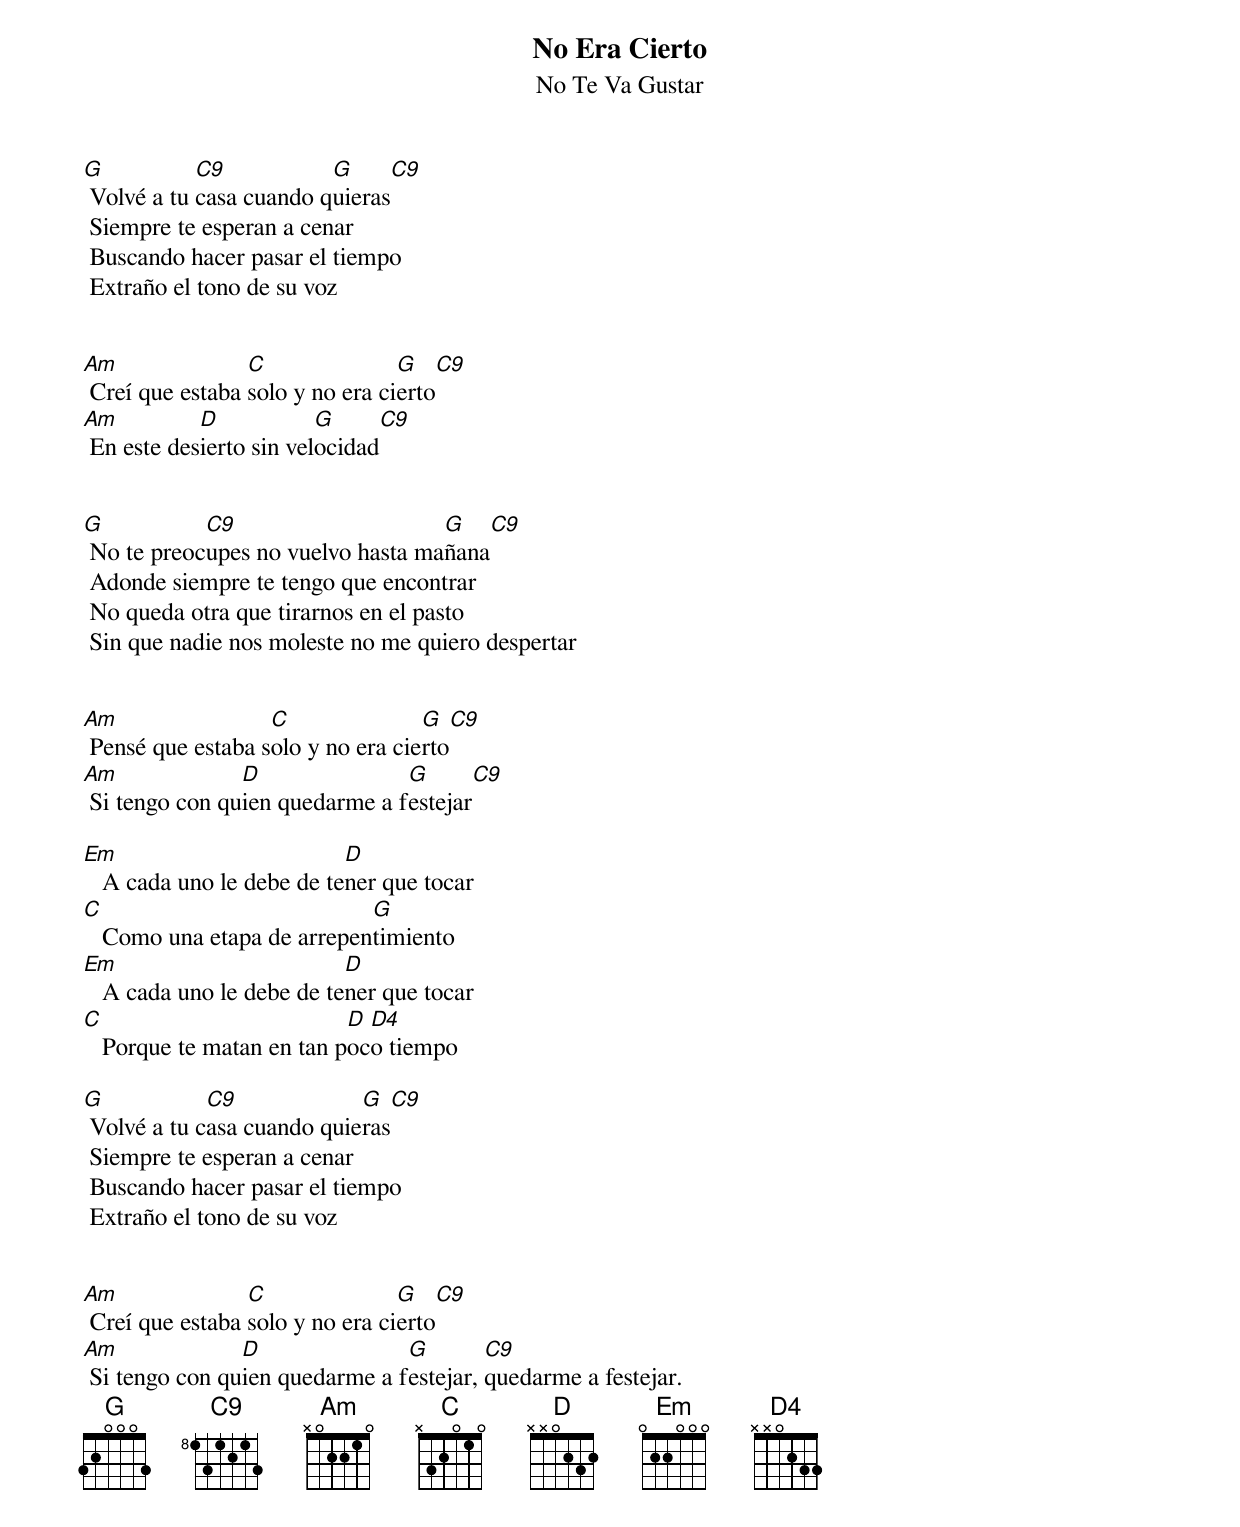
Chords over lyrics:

No Era Cierto
No Te Va Gustar


G           C9           G         C9
 Volvé a tu casa cuando quieras
 Siempre te esperan a cenar
 Buscando hacer pasar el tiempo
 Extraño el tono de su voz


Am               C               G     C9
 Creí que estaba solo y no era cierto
Am          D            G        C9
 En este desierto sin velocidad


G           C9                     G      C9
 No te preocupes no vuelvo hasta mañana
 Adonde siempre te tengo que encontrar
 No queda otra que tirarnos en el pasto
 Sin que nadie nos moleste no me quiero despertar


Am                 C               G     C9
 Pensé que estaba solo y no era cierto
Am              D               G        C9
 Si tengo con quien quedarme a festejar

Em                         D
   A cada uno le debe de tener que tocar
C                           G
   Como una etapa de arrepentimiento
Em                         D
   A cada uno le debe de tener que tocar
C                          D D4
   Porque te matan en tan poco tiempo

G            C9             G        C9
 Volvé a tu casa cuando quieras
 Siempre te esperan a cenar
 Buscando hacer pasar el tiempo
 Extraño el tono de su voz


Am               C               G     C9
 Creí que estaba solo y no era cierto
Am              D               G        C9
 Si tengo con quien quedarme a festejar, quedarme a festejar.
